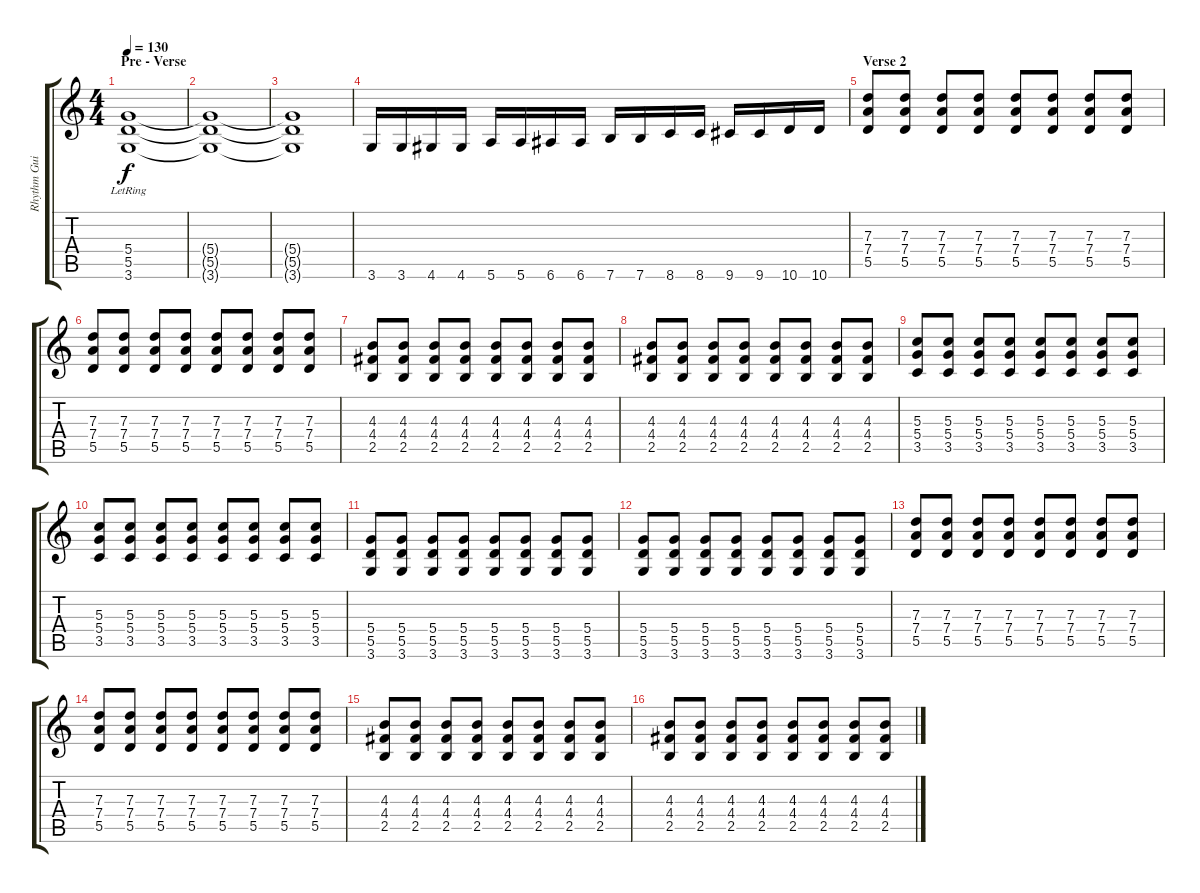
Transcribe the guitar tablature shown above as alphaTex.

\track ("Rhythm Guitar" "Rhythm Gui") {instrument distortionguitar}
\staff {score tabs}
\tuning (E4 B3 G3 D3 A2 E2) {hide}
\ts (4 4)
\section ("" "Pre - Verse")
\tempo 130
\clef g2
\ks c
(5.4{lr} 5.5{lr} 3.6{lr}).1{dy f volume 11} |
(5.4{t} 5.5{t} 3.6{t}).1 |
(5.4{t} 5.5{t} 3.6{t}).1 |
3.6.16 3.6.16 4.6.16 4.6.16 5.6.16 5.6.16 6.6.16 6.6.16 7.6.16 7.6.16 8.6.16 8.6.16 9.6.16 9.6.16 10.6.16 10.6.16 |
\section ("" "Verse 2")
(7.3 7.4 5.5).8 (7.3 7.4 5.5).8 (7.3 7.4 5.5).8 (7.3 7.4 5.5).8 (7.3 7.4 5.5).8 (7.3 7.4 5.5).8 (7.3 7.4 5.5).8 (7.3 7.4 5.5).8 |
(7.3 7.4 5.5).8 (7.3 7.4 5.5).8 (7.3 7.4 5.5).8 (7.3 7.4 5.5).8 (7.3 7.4 5.5).8 (7.3 7.4 5.5).8 (7.3 7.4 5.5).8 (7.3 7.4 5.5).8 |
(4.3 4.4 2.5).8 (4.3 4.4 2.5).8 (4.3 4.4 2.5).8 (4.3 4.4 2.5).8 (4.3 4.4 2.5).8 (4.3 4.4 2.5).8 (4.3 4.4 2.5).8 (4.3 4.4 2.5).8 |
(4.3 4.4 2.5).8 (4.3 4.4 2.5).8 (4.3 4.4 2.5).8 (4.3 4.4 2.5).8 (4.3 4.4 2.5).8 (4.3 4.4 2.5).8 (4.3 4.4 2.5).8 (4.3 4.4 2.5).8 |
(5.3 5.4 3.5).8 (5.3 5.4 3.5).8 (5.3 5.4 3.5).8 (5.3 5.4 3.5).8 (5.3 5.4 3.5).8 (5.3 5.4 3.5).8 (5.3 5.4 3.5).8 (5.3 5.4 3.5).8 |
(5.3 5.4 3.5).8 (5.3 5.4 3.5).8 (5.3 5.4 3.5).8 (5.3 5.4 3.5).8 (5.3 5.4 3.5).8 (5.3 5.4 3.5).8 (5.3 5.4 3.5).8 (5.3 5.4 3.5).8 |
(5.4 5.5 3.6).8 (5.4 5.5 3.6).8 (5.4 5.5 3.6).8 (5.4 5.5 3.6).8 (5.4 5.5 3.6).8 (5.4 5.5 3.6).8 (5.4 5.5 3.6).8 (5.4 5.5 3.6).8 |
(5.4 5.5 3.6).8 (5.4 5.5 3.6).8 (5.4 5.5 3.6).8 (5.4 5.5 3.6).8 (5.4 5.5 3.6).8 (5.4 5.5 3.6).8 (5.4 5.5 3.6).8 (5.4 5.5 3.6).8 |
(7.3 7.4 5.5).8 (7.3 7.4 5.5).8 (7.3 7.4 5.5).8 (7.3 7.4 5.5).8 (7.3 7.4 5.5).8 (7.3 7.4 5.5).8 (7.3 7.4 5.5).8 (7.3 7.4 5.5).8 |
(7.3 7.4 5.5).8 (7.3 7.4 5.5).8 (7.3 7.4 5.5).8 (7.3 7.4 5.5).8 (7.3 7.4 5.5).8 (7.3 7.4 5.5).8 (7.3 7.4 5.5).8 (7.3 7.4 5.5).8 |
(4.3 4.4 2.5).8 (4.3 4.4 2.5).8 (4.3 4.4 2.5).8 (4.3 4.4 2.5).8 (4.3 4.4 2.5).8 (4.3 4.4 2.5).8 (4.3 4.4 2.5).8 (4.3 4.4 2.5).8 |
(4.3 4.4 2.5).8 (4.3 4.4 2.5).8 (4.3 4.4 2.5).8 (4.3 4.4 2.5).8 (4.3 4.4 2.5).8 (4.3 4.4 2.5).8 (4.3 4.4 2.5).8 (4.3 4.4 2.5).8
